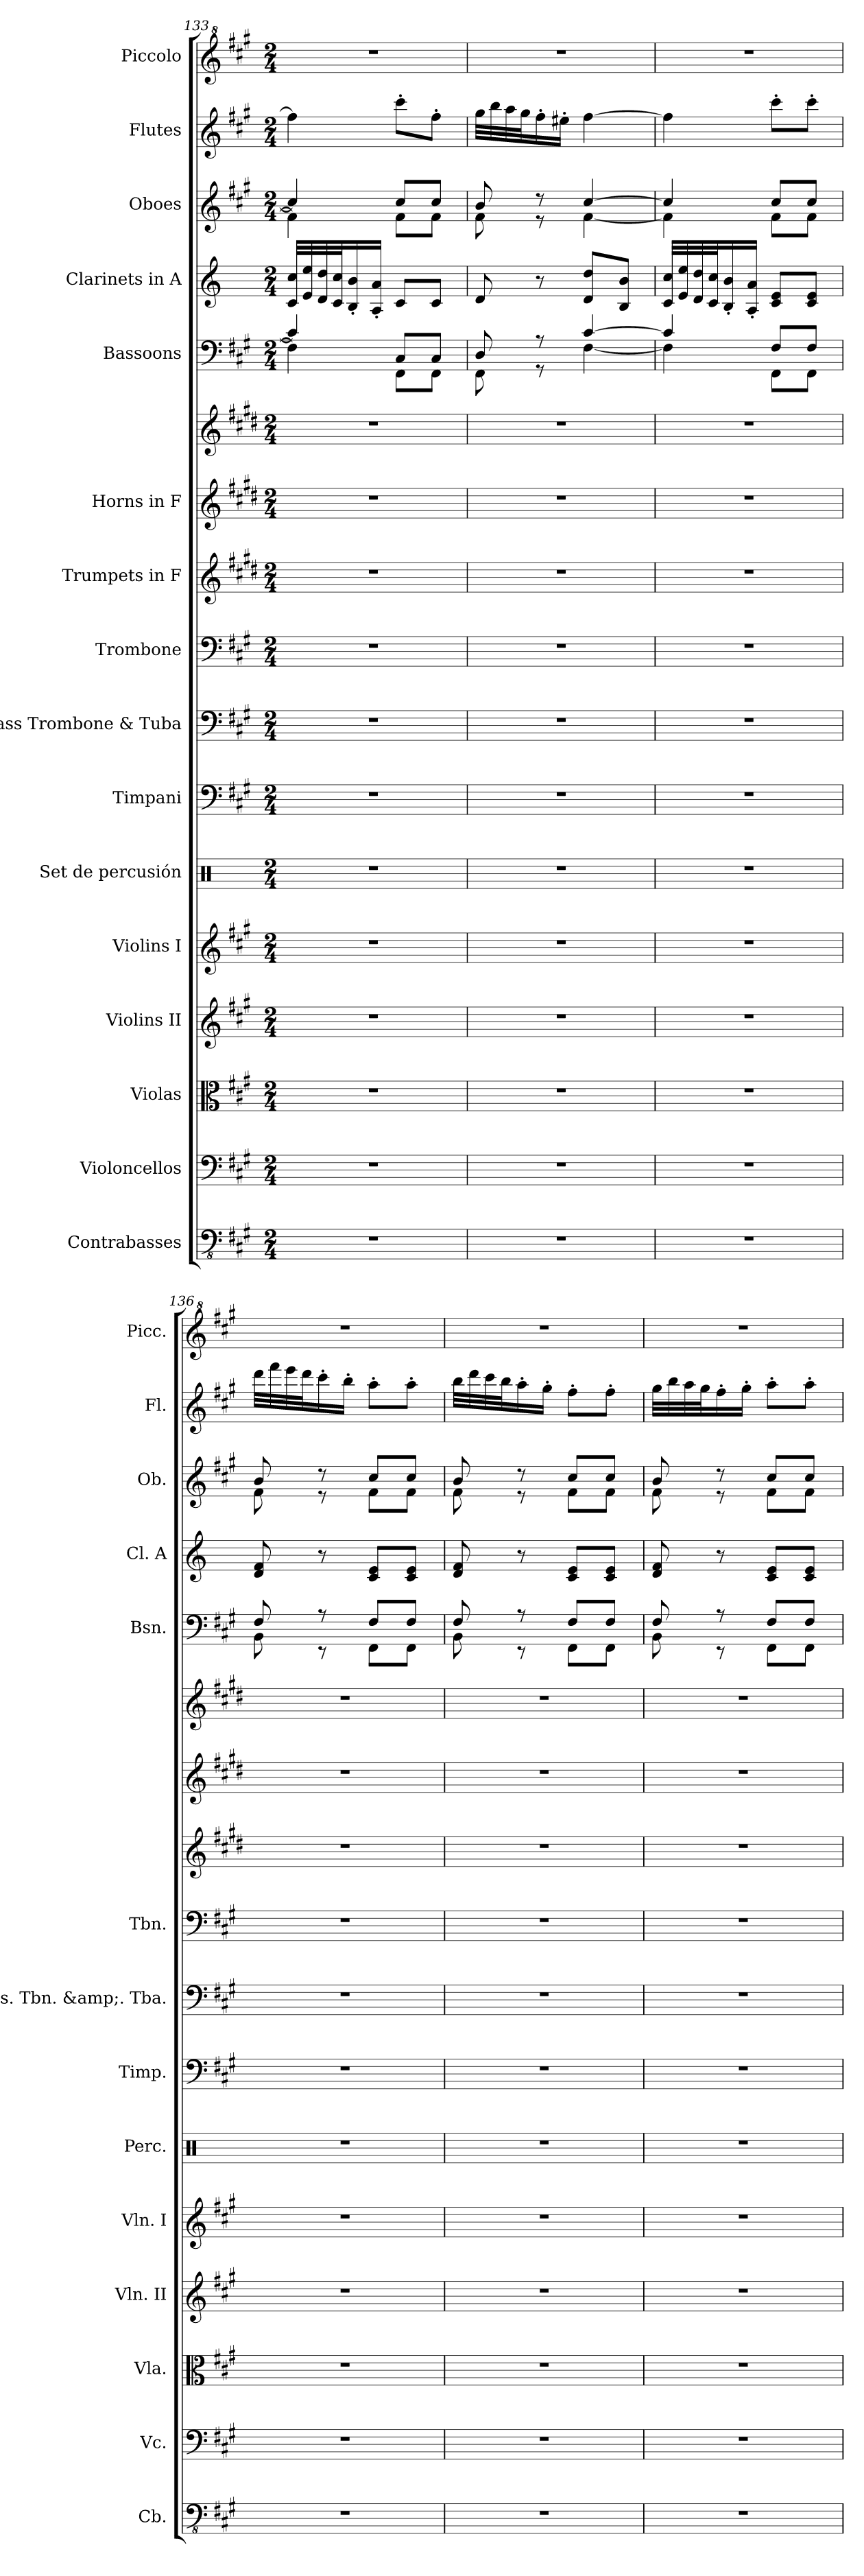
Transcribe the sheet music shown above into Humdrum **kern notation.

**kern	**kern	**kern	**kern	**kern	**kern	**kern	**kern	**kern	**kern	**kern	**kern	**kern	**kern	**kern	**kern	**kern
*part16	*part15	*part14	*part13	*part12	*part11	*part10	*part9	*part8	*part7	*part6	*part6	*part5	*part4	*part3	*part2	*part1
*staff17	*staff16	*staff15	*staff14	*staff13	*staff12	*staff11	*staff10	*staff9	*staff8	*staff7	*staff6	*staff5	*staff4	*staff3	*staff2	*staff1
*I"Contrabasses	*I"Violoncellos	*I"Violas	*I"Violins II	*I"Violins I	*I"Set de percusión	*I"Timpani	*I"Bass Trombone &amp; Tuba	*I"Trombone	*I"Trumpets in F	*I"Horns in F	*	*I"Bassoons	*I"Clarinets in A	*I"Oboes	*I"Flutes	*I"Piccolo
*I'Cb.	*I'Vc.	*I'Vla.	*I'Vln. II	*I'Vln. I	*I'Perc.	*I'Timp.	*I'Bs. Tbn. &amp;. Tba.	*I'Tbn.	*	*	*	*I'Bsn.	*I'Cl. A	*I'Ob.	*I'Fl.	*I'Picc.
*clefFv4	*clefF4	*clefC3	*clefG2	*clefG2	*clefX	*clefF4	*clefF4	*clefF4	*clefG2	*clefG2	*clefG2	*clefF4	*clefG2	*clefG2	*clefG2	*clefG^2
*ITrd7c12	*	*	*	*	*	*	*	*	*ITrd4c7	*ITrd4c7	*ITrd4c7	*	*ITrd2c3	*	*	*ITrd-7c-12
*k[f#c#g#]	*k[f#c#g#]	*k[f#c#g#]	*k[f#c#g#]	*k[f#c#g#]	*k[]	*k[f#c#g#]	*k[f#c#g#]	*k[f#c#g#]	*k[f#c#g#]	*k[f#c#g#]	*k[f#c#g#]	*k[f#c#g#]	*k[f#c#g#]	*k[f#c#g#]	*k[f#c#g#]	*k[f#c#g#]
*M2/4	*M2/4	*M2/4	*M2/4	*M2/4	*M2/4	*M2/4	*M2/4	*M2/4	*M2/4	*M2/4	*M2/4	*M2/4	*M2/4	*M2/4	*M2/4	*M2/4
=133	=133	=133	=133	=133	=133	=133	=133	=133	=133	=133	=133	=133	=133	=133	=133	=133
*	*	*	*	*	*	*	*	*	*	*	*	*^	*	*^	*	*
2r	2r	2r	2r	2r	2r	2r	2r	2r	2r	2r	2r	4c#/]	4F#\]	32A/ 32a/LLL	4cc#/]	4f#\]	4ff#\]	2r
.	.	.	.	.	.	.	.	.	.	.	.	.	.	32c#/ 32cc#/	.	.	.	.
.	.	.	.	.	.	.	.	.	.	.	.	.	.	32B/ 32b/	.	.	.	.
.	.	.	.	.	.	.	.	.	.	.	.	.	.	32A/ 32a/J	.	.	.	.
.	.	.	.	.	.	.	.	.	.	.	.	.	.	16G#/' 16g#/'	.	.	.	.
.	.	.	.	.	.	.	.	.	.	.	.	.	.	16F#/' 16f#/'JJ	.	.	.	.
.	.	.	.	.	.	.	.	.	.	.	.	8C#/L	8FF#\L	8A/L	8cc#/L	8f#\L	8ccc#'\L	.
.	.	.	.	.	.	.	.	.	.	.	.	8C#/J	8FF#\J	8A/J	8cc#/J	8f#\J	8ff#'\J	.
!!LO:PB:g=z
=134	=134	=134	=134	=134	=134	=134	=134	=134	=134	=134	=134	=134	=134	=134	=134	=134	=134	=134
2r	2r	2r	2r	2r	2r	2r	2r	2r	2r	2r	2r	8D/	8FF#\	8B/	8b/	8f#\	32gg#\LLL	2r
.	.	.	.	.	.	.	.	.	.	.	.	.	.	.	.	.	32bb\	.
.	.	.	.	.	.	.	.	.	.	.	.	.	.	.	.	.	32aa\	.
.	.	.	.	.	.	.	.	.	.	.	.	.	.	.	.	.	32gg#\J	.
.	.	.	.	.	.	.	.	.	.	.	.	8r	8r	8r	8r	8r	16ff#'\	.
.	.	.	.	.	.	.	.	.	.	.	.	.	.	.	.	.	16ee#X'\JJ	.
.	.	.	.	.	.	.	.	.	.	.	.	[4c#/	[4F#\	8B/ 8b/L	[4cc#/	[4f#\	[4ff#\	.
.	.	.	.	.	.	.	.	.	.	.	.	.	.	8G#/ 8g#/J	.	.	.	.
=135	=135	=135	=135	=135	=135	=135	=135	=135	=135	=135	=135	=135	=135	=135	=135	=135	=135	=135
2r	2r	2r	2r	2r	2r	2r	2r	2r	2r	2r	2r	4c#/]	4F#\]	32A/ 32a/LLL	4cc#/]	4f#\]	4ff#\]	2r
.	.	.	.	.	.	.	.	.	.	.	.	.	.	32c#/ 32cc#/	.	.	.	.
.	.	.	.	.	.	.	.	.	.	.	.	.	.	32B/ 32b/	.	.	.	.
.	.	.	.	.	.	.	.	.	.	.	.	.	.	32A/ 32a/J	.	.	.	.
.	.	.	.	.	.	.	.	.	.	.	.	.	.	16G#/' 16g#/'	.	.	.	.
.	.	.	.	.	.	.	.	.	.	.	.	.	.	16F#/' 16f#/'JJ	.	.	.	.
.	.	.	.	.	.	.	.	.	.	.	.	8F#/L	8FF#\L	8A/ 8c#/L	8cc#/L	8f#\L	8ccc#'\L	.
.	.	.	.	.	.	.	.	.	.	.	.	8F#/J	8FF#\J	8A/ 8c#/J	8cc#/J	8f#\J	8ccc#'\J	.
=136	=136	=136	=136	=136	=136	=136	=136	=136	=136	=136	=136	=136	=136	=136	=136	=136	=136	=136
2r	2r	2r	2r	2r	2r	2r	2r	2r	2r	2r	2r	8F#/	8BB\	8B/ 8d/	8b/	8f#\	32ddd\LLL	2r
.	.	.	.	.	.	.	.	.	.	.	.	.	.	.	.	.	32fff#\	.
.	.	.	.	.	.	.	.	.	.	.	.	.	.	.	.	.	32eee\	.
.	.	.	.	.	.	.	.	.	.	.	.	.	.	.	.	.	32ddd\J	.
.	.	.	.	.	.	.	.	.	.	.	.	8r	8r	8r	8r	8r	16ccc#'\	.
.	.	.	.	.	.	.	.	.	.	.	.	.	.	.	.	.	16bb'\JJ	.
.	.	.	.	.	.	.	.	.	.	.	.	8F#/L	8FF#\L	8A/ 8c#/L	8cc#/L	8f#\L	8aa'\L	.
.	.	.	.	.	.	.	.	.	.	.	.	8F#/J	8FF#\J	8A/ 8c#/J	8cc#/J	8f#\J	8aa'\J	.
!!LO:PB:g=z
=137	=137	=137	=137	=137	=137	=137	=137	=137	=137	=137	=137	=137	=137	=137	=137	=137	=137	=137
2r	2r	2r	2r	2r	2r	2r	2r	2r	2r	2r	2r	8F#/	8BB\	8B/ 8d/	8b/	8f#\	32bb\LLL	2r
.	.	.	.	.	.	.	.	.	.	.	.	.	.	.	.	.	32ddd\	.
.	.	.	.	.	.	.	.	.	.	.	.	.	.	.	.	.	32ccc#\	.
.	.	.	.	.	.	.	.	.	.	.	.	.	.	.	.	.	32bb\J	.
.	.	.	.	.	.	.	.	.	.	.	.	8r	8r	8r	8r	8r	16aa'\	.
.	.	.	.	.	.	.	.	.	.	.	.	.	.	.	.	.	16gg#'\JJ	.
.	.	.	.	.	.	.	.	.	.	.	.	8F#/L	8FF#\L	8A/ 8c#/L	8cc#/L	8f#\L	8ff#'\L	.
.	.	.	.	.	.	.	.	.	.	.	.	8F#/J	8FF#\J	8A/ 8c#/J	8cc#/J	8f#\J	8ff#'\J	.
=138	=138	=138	=138	=138	=138	=138	=138	=138	=138	=138	=138	=138	=138	=138	=138	=138	=138	=138
2r	2r	2r	2r	2r	2r	2r	2r	2r	2r	2r	2r	8F#/	8BB\	8B/ 8d/	8b/	8f#\	32gg#\LLL	2r
.	.	.	.	.	.	.	.	.	.	.	.	.	.	.	.	.	32bb\	.
.	.	.	.	.	.	.	.	.	.	.	.	.	.	.	.	.	32aa\	.
.	.	.	.	.	.	.	.	.	.	.	.	.	.	.	.	.	32gg#\J	.
.	.	.	.	.	.	.	.	.	.	.	.	8r	8r	8r	8r	8r	16ff#'\	.
.	.	.	.	.	.	.	.	.	.	.	.	.	.	.	.	.	16gg#'\JJ	.
.	.	.	.	.	.	.	.	.	.	.	.	8F#/L	8FF#\L	8A/ 8c#/L	8cc#/L	8f#\L	8aa'\L	.
.	.	.	.	.	.	.	.	.	.	.	.	8F#/J	8FF#\J	8A/ 8c#/J	8cc#/J	8f#\J	8aa'\J	.
*	*	*	*	*	*	*	*	*	*	*	*	*v	*v	*	*v	*v	*	*
=	=	=	=	=	=	=	=	=	=	=	=	=	=	=	=	=
*-	*-	*-	*-	*-	*-	*-	*-	*-	*-	*-	*-	*-	*-	*-	*-	*-
